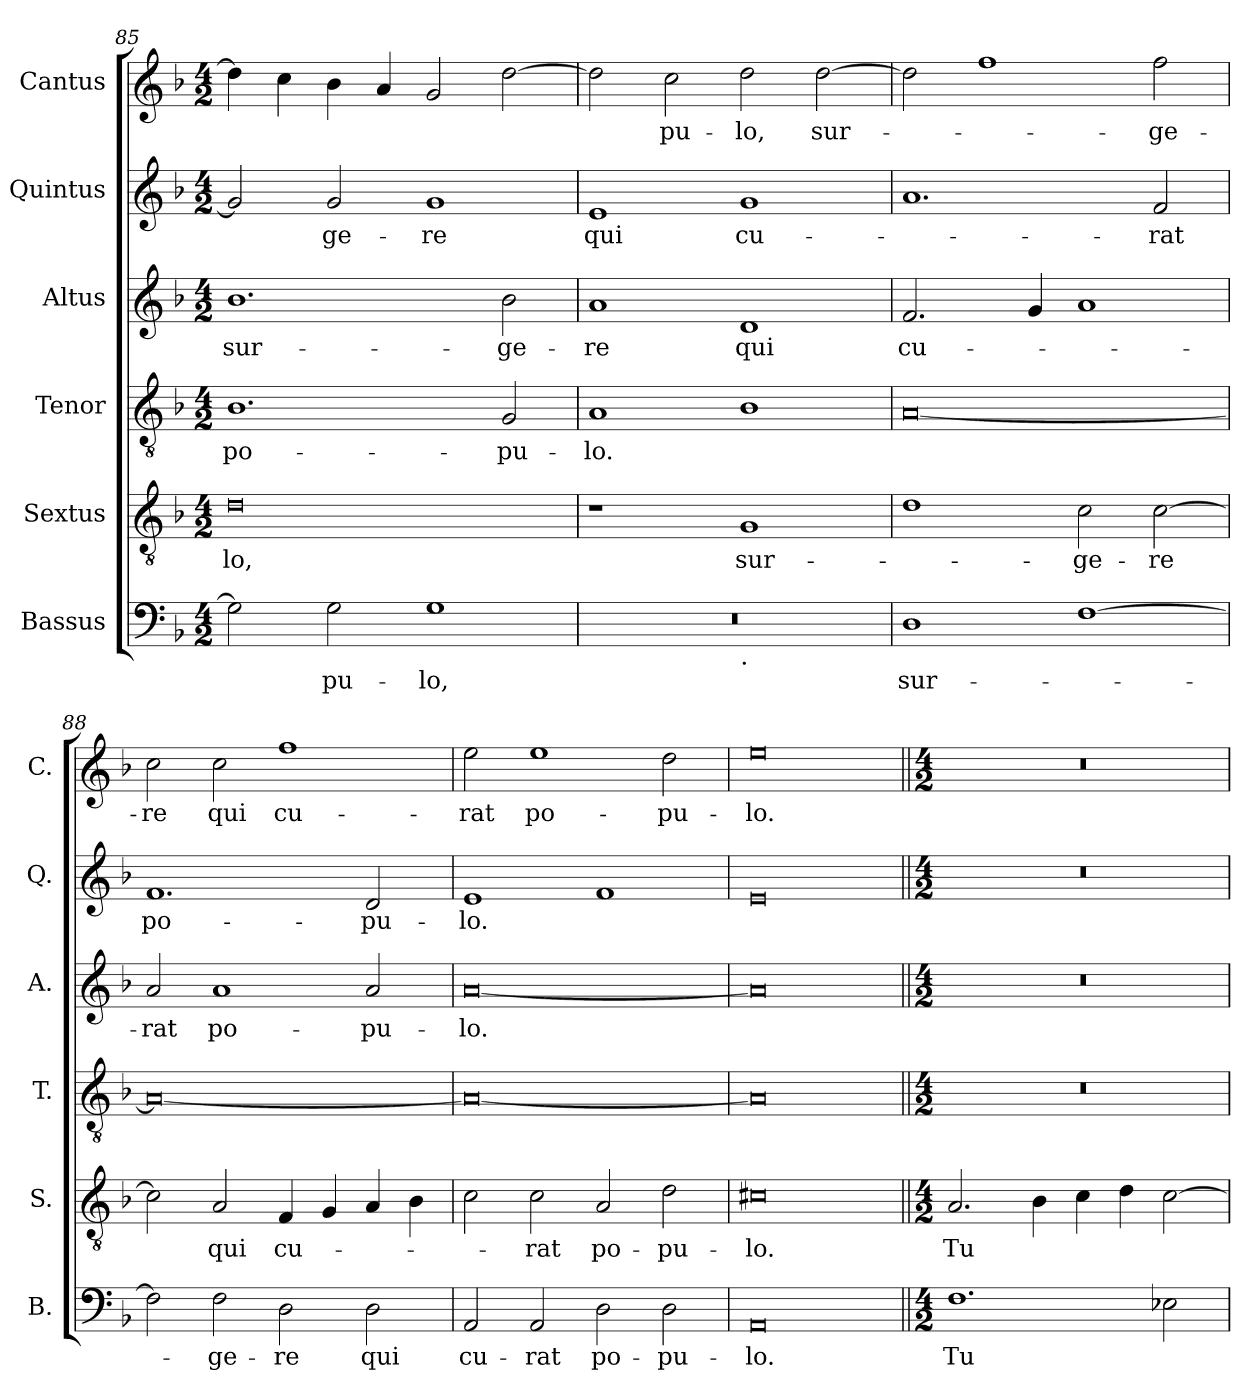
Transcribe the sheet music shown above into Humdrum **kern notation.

**kern	**text	**kern	**text	**kern	**text	**kern	**text	**kern	**text	**kern	**text
*part6	*part6	*part5	*part5	*part4	*part4	*part3	*part3	*part2	*part2	*part1	*part1
*staff6	*staff6	*staff5	*staff5	*staff4	*staff4	*staff3	*staff3	*staff2	*staff2	*staff1	*staff1
*I"Bassus	*	*I"Sextus	*	*I"Tenor	*	*I"Altus	*	*I"Quintus	*	*I"Cantus	*
*I'B.	*	*I'S.	*	*I'T.	*	*I'A.	*	*I'Q.	*	*I'C.	*
*clefF4	*	*clefGv2	*	*clefGv2	*	*clefG2	*	*clefG2	*	*clefG2	*
*k[b-]	*	*k[b-]	*	*k[b-]	*	*k[b-]	*	*k[b-]	*	*k[b-]	*
*M4/2	*	*M4/2	*	*M4/2	*	*M4/2	*	*M4/2	*	*M4/2	*
=85	=85	=85	=85	=85	=85	=85	=85	=85	=85	=85	=85
!	!	!	!LO:LY:b	!	!LO:LY:b	!	!LO:LY:b	!	!	!	!
2G\]	.	0d	-lo,	1.B-	po-	1.b-	sur-	2g/]	.	4dd\]	.
.	.	.	.	.	.	.	.	.	.	4cc\	.
!	!LO:LY:b	!	!	!	!	!	!	!	!LO:LY:b	!	!
2G\	-pu-	.	.	.	.	.	.	2g/	-ge-	4b-\	.
.	.	.	.	.	.	.	.	.	.	4a/	.
!	!LO:LY:b	!	!	!	!	!	!	!	!LO:LY:b	!	!
1G	-lo,	.	.	.	.	.	.	1g	-re	2g/	.
!	!	!	!	!	!LO:LY:b	!	!LO:LY:b	!	!	!	!
.	.	.	.	2G/	-pu-	2b-\	-ge-	.	.	[2dd\	.
=86	=86	=86	=86	=86	=86	=86	=86	=86	=86	=86	=86
!	!	!	!	!	!LO:LY:b	!	!LO:LY:b	!	!LO:LY:b	!	!
*^	*	*	*	*	*	*	*	*	*	*	*
0r	1ryy	.	1r	.	1A	-lo.	1a	-re	1e	qui	2dd\]	.
!	!	!	!	!	!	!	!	!	!	!	!	!LO:LY:b
.	.	.	.	.	.	.	.	.	.	.	2cc\	-pu-
!	!LO:TX:b:t=.	!	!	!	!	!	!	!	!	!	!	!
!	!	!	!	!LO:LY:b	!	!	!	!LO:LY:b	!	!LO:LY:b	!	!LO:LY:b
.	1ryy	.	1G	sur-	1B-	.	1d	qui	1g	cu-	2dd\	-lo,
!	!	!	!	!	!	!	!	!	!	!	!	!LO:LY:b
.	.	.	.	.	.	.	.	.	.	.	[2dd\	sur-
=87	=87	=87	=87	=87	=87	=87	=87	=87	=87	=87	=87	=87
!	!	!LO:LY:b	!	!	!	!	!	!LO:LY:b	!	!	!	!
*v	*v	*	*	*	*	*	*	*	*	*	*	*
1D	sur-	1d	.	[0A	.	2.f/	cu-	1.a	.	2dd\]	.
.	.	.	.	.	.	.	.	.	.	1ff	.
.	.	.	.	.	.	4g/	.	.	.	.	.
!	!	!	!LO:LY:b	!	!	!	!	!	!	!	!
[1F	.	2c\	-ge-	.	.	1a	.	.	.	.	.
!	!	!	!LO:LY:b	!	!	!	!	!	!LO:LY:b	!	!LO:LY:b
.	.	[2c\	-re	.	.	.	.	2f/	-rat	2ff\	-ge-
!!LO:PB:g=z
=88	=88	=88	=88	=88	=88	=88	=88	=88	=88	=88	=88
!	!	!	!	!	!	!	!LO:LY:b	!	!LO:LY:b	!	!LO:LY:b
2F\]	.	2c\]	.	0A_	.	2a/	-rat	1.f	po-	2cc\	-re
!	!LO:LY:b	!	!LO:LY:b	!	!	!	!LO:LY:b	!	!	!	!LO:LY:b
2F\	-ge-	2A/	qui	.	.	1a	po-	.	.	2cc\	qui
!	!LO:LY:b	!	!LO:LY:b	!	!	!	!	!	!	!	!LO:LY:b
2D\	-re	4F/	cu-	.	.	.	.	.	.	1ff	cu-
.	.	4G/	.	.	.	.	.	.	.	.	.
!	!LO:LY:b	!	!	!	!	!	!LO:LY:b	!	!LO:LY:b	!	!
2D\	qui	4A/	.	.	.	2a/	-pu-	2d/	-pu-	.	.
.	.	4B-\	.	.	.	.	.	.	.	.	.
=89	=89	=89	=89	=89	=89	=89	=89	=89	=89	=89	=89
!	!LO:LY:b	!	!	!	!	!	!LO:LY:b	!	!LO:LY:b	!	!LO:LY:b
2AA/	cu-	2c\	.	0A_	.	[0a	-lo.	1e	-lo.	2ee\	-rat
!	!LO:LY:b	!	!LO:LY:b	!	!	!	!	!	!	!	!LO:LY:b
2AA/	-rat	2c\	-rat	.	.	.	.	.	.	1ee	po-
!	!LO:LY:b	!	!LO:LY:b	!	!	!	!	!	!	!	!
2D\	po-	2A/	po-	.	.	.	.	1f	.	.	.
!	!LO:LY:b	!	!LO:LY:b	!	!	!	!	!	!	!	!LO:LY:b
2D\	-pu-	2d\	-pu-	.	.	.	.	.	.	2dd\	-pu-
=90	=90	=90	=90	=90	=90	=90	=90	=90	=90	=90	=90
!	!LO:LY:b	!	!LO:LY:b	!	!	!	!	!	!	!	!LO:LY:b
0AA	-lo.	0c#X	-lo.	0A]	.	0a]	.	0e	.	0ee	-lo.
=91||	=91||	=91||	=91||	=91||	=91||	=91||	=91||	=91||	=91||	=91||	=91||
*M4/2	*	*M4/2	*	*M4/2	*	*M4/2	*	*M4/2	*	*M4/2	*
!	!LO:LY:b	!	!LO:LY:b	!	!	!	!	!	!	!	!
1.F	Tu	2.A/	Tu	0r	.	0r	.	0r	.	0r	.
.	.	4B-\	.	.	.	.	.	.	.	.	.
.	.	4c\	.	.	.	.	.	.	.	.	.
.	.	4d\	.	.	.	.	.	.	.	.	.
2E-X\	.	[2c\	.	.	.	.	.	.	.	.	.
=	=	=	=	=	=	=	=	=	=	=	=
*-	*-	*-	*-	*-	*-	*-	*-	*-	*-	*-	*-
